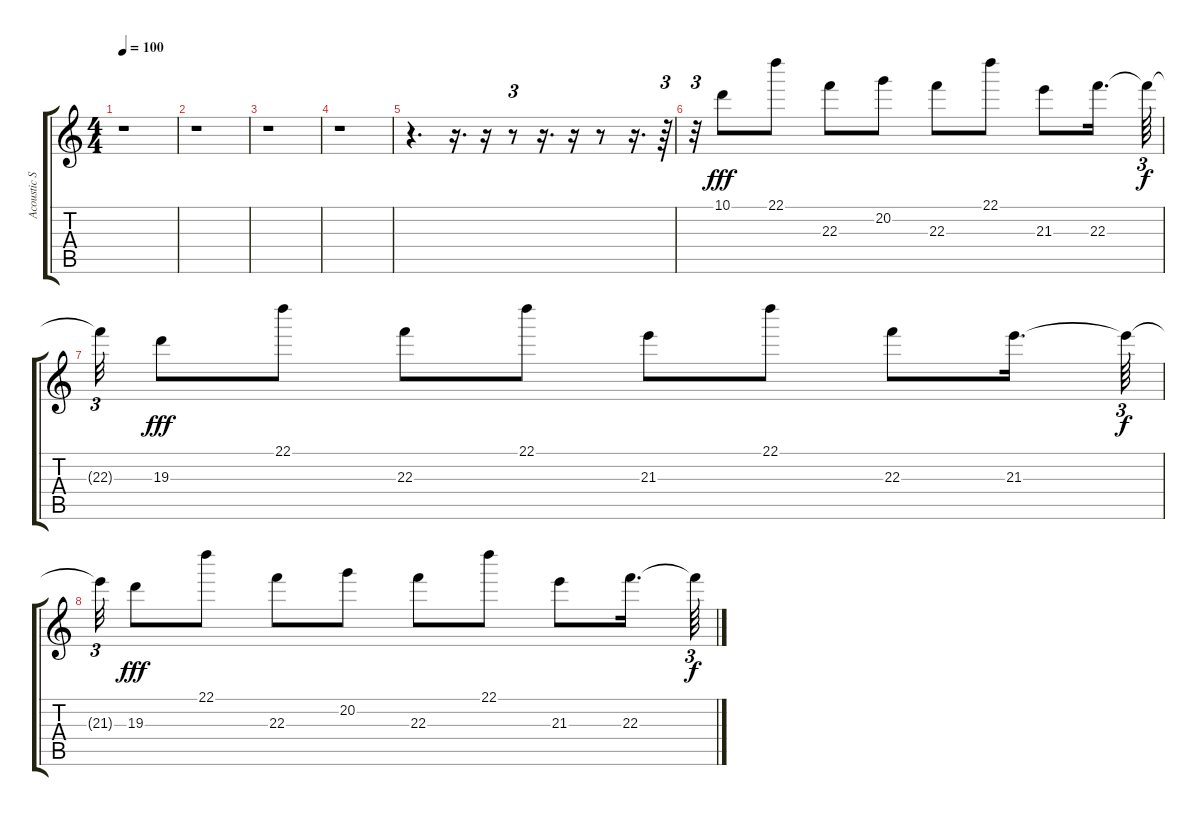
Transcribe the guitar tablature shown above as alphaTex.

\track ("Acoustic Steel (dbl)" "Acoustic S") {instrument acousticguitarsteel}
\staff {score tabs}
\tuning (E4 B3 G3 D3 A2 E2) {hide}
\ts (4 4)
\tempo 100
\clef g2
\ks c
r.1{dy fff} |
r.1 |
r.1 |
r.1 |
r.4{d} r.16{d} r.16{balance 14 instrument acousticguitarsteel} r.8{tu (3 2)} r.16{d} r.16 r.8 r.16{d} r.64{tu (3 2)} |
r.32{tu (3 2)} 10.1.8 22.1.8 22.3.8 20.2.8 22.3.8 22.1.8 21.3.8 22.3.16{d} 22.3{t}.64{tu (3 2) dy f} |
22.3{t}.32{tu (3 2)} 19.3.8{dy fff} 22.1.8 22.3.8 22.1.8 21.3.8 22.1.8 22.3.8 21.3.16{d} 21.3{t}.64{tu (3 2) dy f} |
21.3{t}.32{tu (3 2)} 19.3.8{dy fff} 22.1.8 22.3.8 20.2.8 22.3.8 22.1.8 21.3.8 22.3.16{d} 22.3{t}.64{tu (3 2) dy f}
